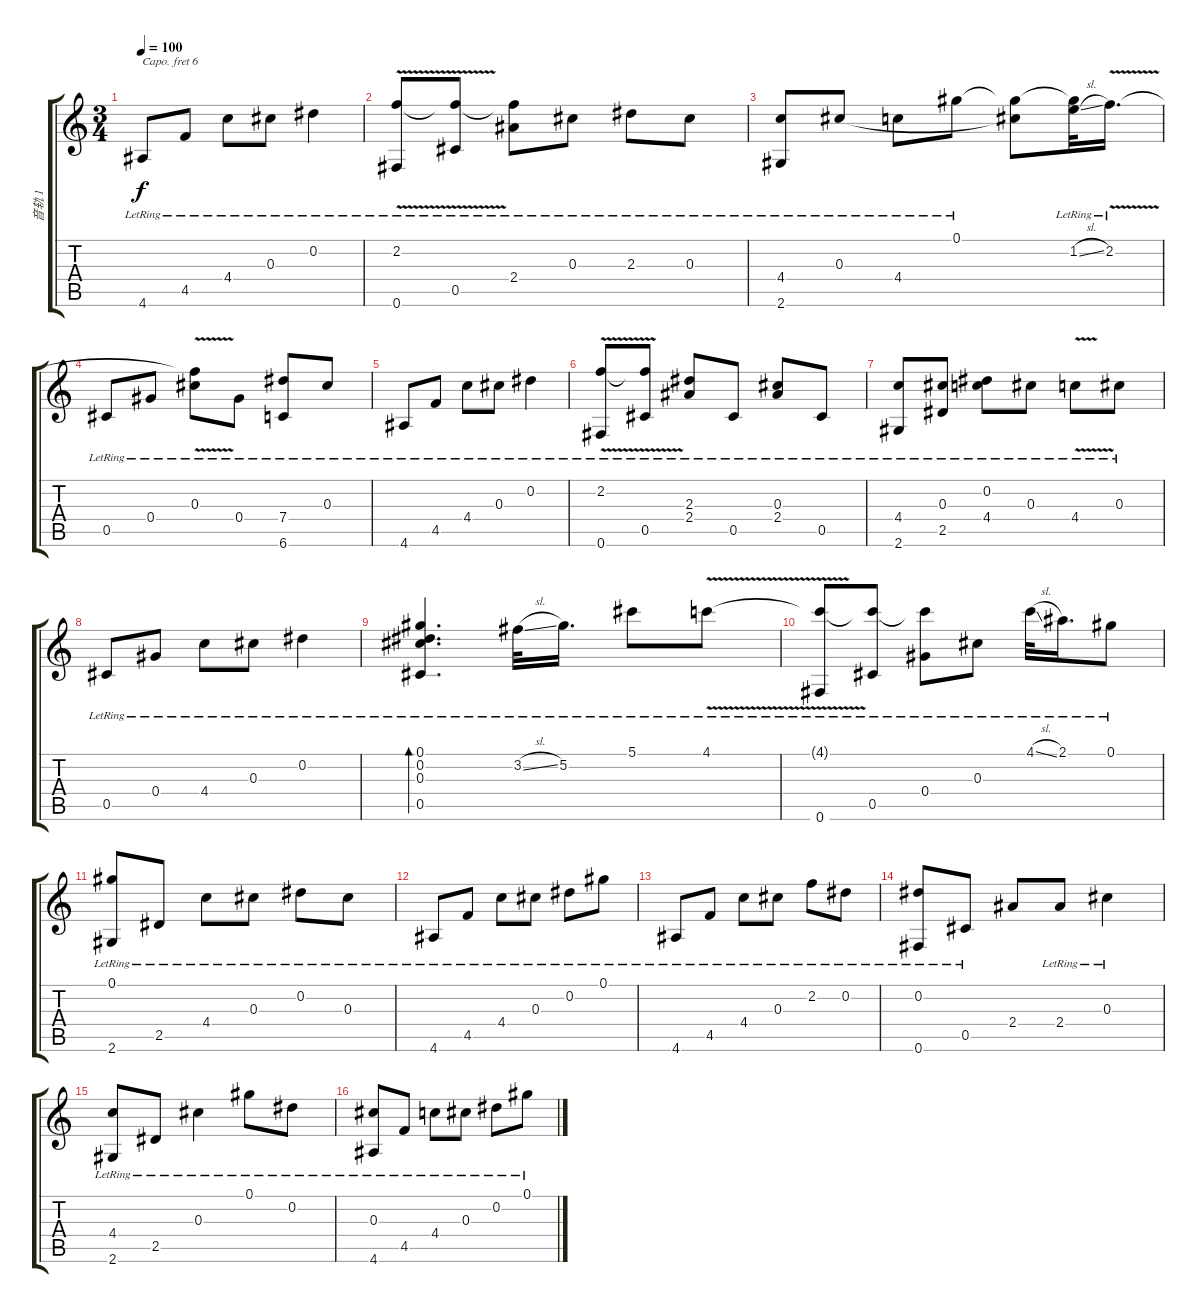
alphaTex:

\track ("音轨 1" "音轨 1") {instrument acousticguitarsteel}
\staff {score tabs}
\capo 6
\tuning (D4 A3 G3 D3 G2 C2) {hide}
\ts (3 4)
\tempo 100
\clef g2
\ks c
4.6{lr}.8{dy f} 4.5{lr}.8 4.4{lr}.8 0.3{lr}.8 0.2{lr}.4 |
(2.2{v lr} 0.6{lr}).8 (2.2{t} 0.5{lr}).8 (2.2{t} 2.4{lr}).8 0.3{lr}.8 2.3{lr}.8 0.3{lr}.8 |
(4.4{lr} 2.6{lr}).8 0.3{lr}.8 4.4{lr}.8 0.1{lr}.8 (0.1{t} 0.3{t}).8 (0.1{t} 1.2{sl lr}).32 2.2{v lr}.16{d} |
0.5{lr}.8 0.4{lr}.8 (2.2{t} 0.3{lr}).8 0.4{lr}.8 (7.4{lr} 6.6{lr}).8 0.3{lr}.8 |
4.6{lr}.8 4.5{lr}.8 4.4{lr}.8 0.3{lr}.8 0.2{lr}.4 |
(2.2{v lr} 0.6{lr}).8 (2.2{t} 0.5{lr}).8 (2.3{lr} 2.4{lr}).8 0.5{lr}.8 (0.3{lr} 2.4{lr}).8 0.5{lr}.8 |
(4.4{lr} 2.6{lr}).8 (0.3{lr} 2.5{lr}).8 (0.2{lr} 4.4{lr}).8 0.3{lr}.8 4.4{v lr}.8 0.3{lr}.8 |
0.5{lr}.8 0.4{lr}.8 4.4{lr}.8 0.3{lr}.8 0.2{lr}.4 |
(0.1{lr} 0.2{lr} 0.3{lr} 0.5{lr}).4{d bd 60} 3.2{sl lr}.32 5.2{lr}.16{d} 5.1{lr}.8 4.1{v lr}.8 |
(4.1{t} 0.6{lr}).8 (4.1{t} 0.5{lr}).8 (4.1{t} 0.4{lr}).8 0.3{lr}.8 4.1{sl lr}.32 2.1{lr}.16{d} 0.1{lr}.8 |
(0.1{lr} 2.6{lr}).8 2.5{lr}.8 4.4{lr}.8 0.3{lr}.8 0.2{lr}.8 0.3{lr}.8 |
4.6{lr}.8 4.5{lr}.8 4.4{lr}.8 0.3{lr}.8 0.2{lr}.8 0.1{lr}.8 |
4.6{lr}.8 4.5{lr}.8 4.4{lr}.8 0.3{lr}.8 2.2{lr}.8 0.2{lr}.8 |
(0.2{lr} 0.6{lr}).8 0.5{lr}.8 2.4.8 2.4{lr}.8 0.3{lr}.4 |
(4.4{lr} 2.6{lr}).8 2.5{lr}.8 0.3{lr}.4 0.1{lr}.8 0.2{lr}.8 |
(0.3{lr} 4.6{lr}).8 4.5{lr}.8 4.4{lr}.8 0.3{lr}.8 0.2{lr}.8 0.1{lr}.8
